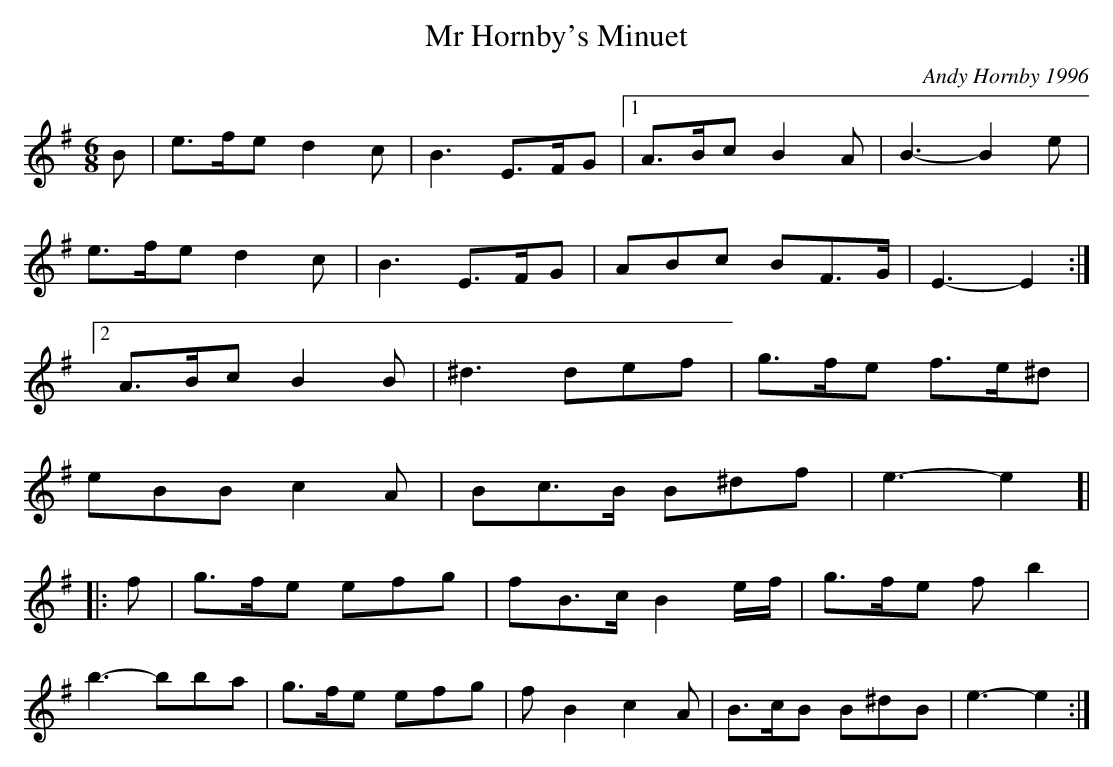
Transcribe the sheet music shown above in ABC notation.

X:1
T:Mr Hornby's Minuet
C:Andy Hornby 1996
L:1/8
M:6/8
K:G major
B|e3/2f/2e d2c|B3E3/2F/2G|[1A3/2B/2c B2A|B3-B2e|
e3/2f/2e d2c|B3E3/2F/2G|ABc BF3/2G/2|E3-E2:|
[2A3/2B/2c B2B|^d3def|g3/2f/2e f3/2e/2^d|
eBB c2A|Bc3/2B/2 B^df|e3-e2[|
|:f|g3/2f/2e efg|fB3/2c/2 B2e/2f/2|g3/2f/2e f b2|
b3-bba|g3/2f/2e efg|f B2c2A|B3/2c/2B B^dB|e3-e2:|
